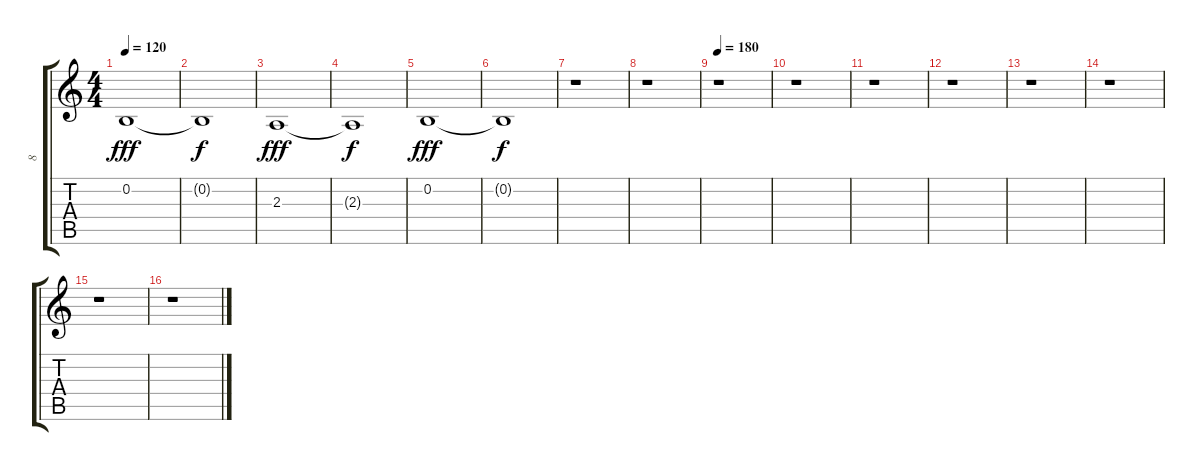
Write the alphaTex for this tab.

\track ("8" "8") {instrument stringensemble1}
\staff {score tabs}
\tuning (E4 B3 G3 D3 A2 E2) {hide}
\ts (4 4)
\tempo 120
\clef g2
\ks c
0.2.1{dy fff} |
0.2{t}.1{dy f} |
2.3.1{dy fff} |
2.3{t}.1{dy f} |
0.2.1{dy fff} |
0.2{t}.1{dy f} |
r.1 |
r.1 |
\tempo 180
r.1 |
r.1 |
r.1 |
r.1 |
r.1 |
r.1 |
r.1 |
r.1
